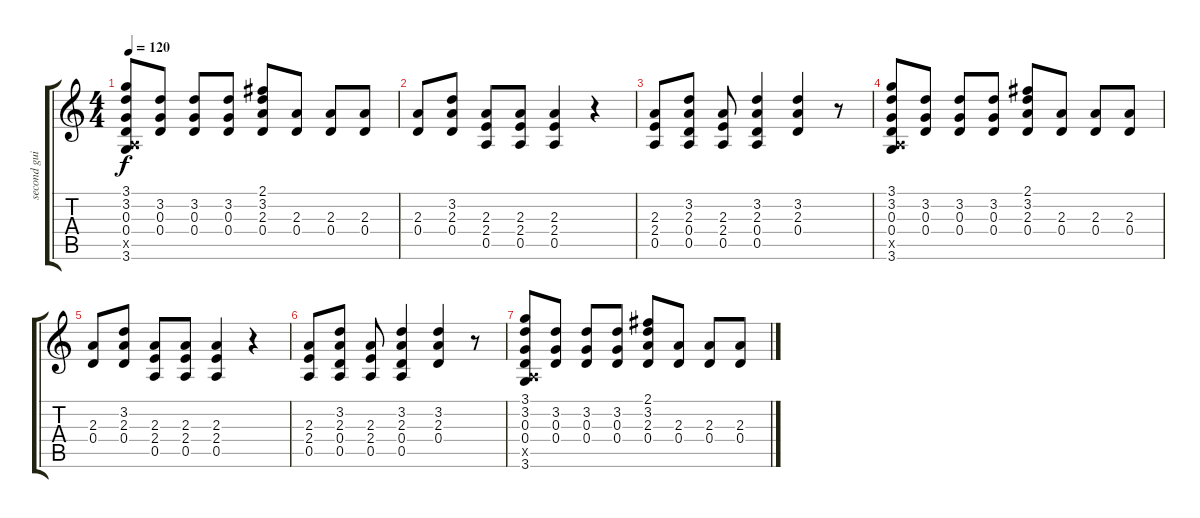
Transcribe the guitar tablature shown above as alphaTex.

\track ("second guitar (Malcom Young)" "second gui") {instrument distortionguitar}
\staff {score tabs}
\tuning (E4 B3 G3 D3 A2 E2) {hide}
\ts (4 4)
\tempo 120
\clef g2
\ks c
(3.1 3.2 0.3 0.4 0.5{x} 3.6).8{dy f} (3.2 0.3 0.4).8 (3.2 0.3 0.4).8 (3.2 0.3 0.4).8 (2.1 3.2 2.3 0.4).8 (2.3 0.4).8 (2.3 0.4).8 (2.3 0.4).8 |
(2.3 0.4).8 (3.2 2.3 0.4).8 (2.3 2.4 0.5).8 (2.3 2.4 0.5).8 (2.3 2.4 0.5).4 r.4 |
(2.3 2.4 0.5).8 (3.2 2.3 0.4 0.5).8 (2.3 2.4 0.5).8 (3.2 2.3 0.4 0.5).4 (3.2 2.3 0.4).4 r.8 |
(3.1 3.2 0.3 0.4 0.5{x} 3.6).8 (3.2 0.3 0.4).8 (3.2 0.3 0.4).8 (3.2 0.3 0.4).8 (2.1 3.2 2.3 0.4).8 (2.3 0.4).8 (2.3 0.4).8 (2.3 0.4).8 |
(2.3 0.4).8 (3.2 2.3 0.4).8 (2.3 2.4 0.5).8 (2.3 2.4 0.5).8 (2.3 2.4 0.5).4 r.4 |
(2.3 2.4 0.5).8 (3.2 2.3 0.4 0.5).8 (2.3 2.4 0.5).8 (3.2 2.3 0.4 0.5).4 (3.2 2.3 0.4).4 r.8 |
(3.1 3.2 0.3 0.4 0.5{x} 3.6).8 (3.2 0.3 0.4).8 (3.2 0.3 0.4).8 (3.2 0.3 0.4).8 (2.1 3.2 2.3 0.4).8 (2.3 0.4).8 (2.3 0.4).8 (2.3 0.4).8
